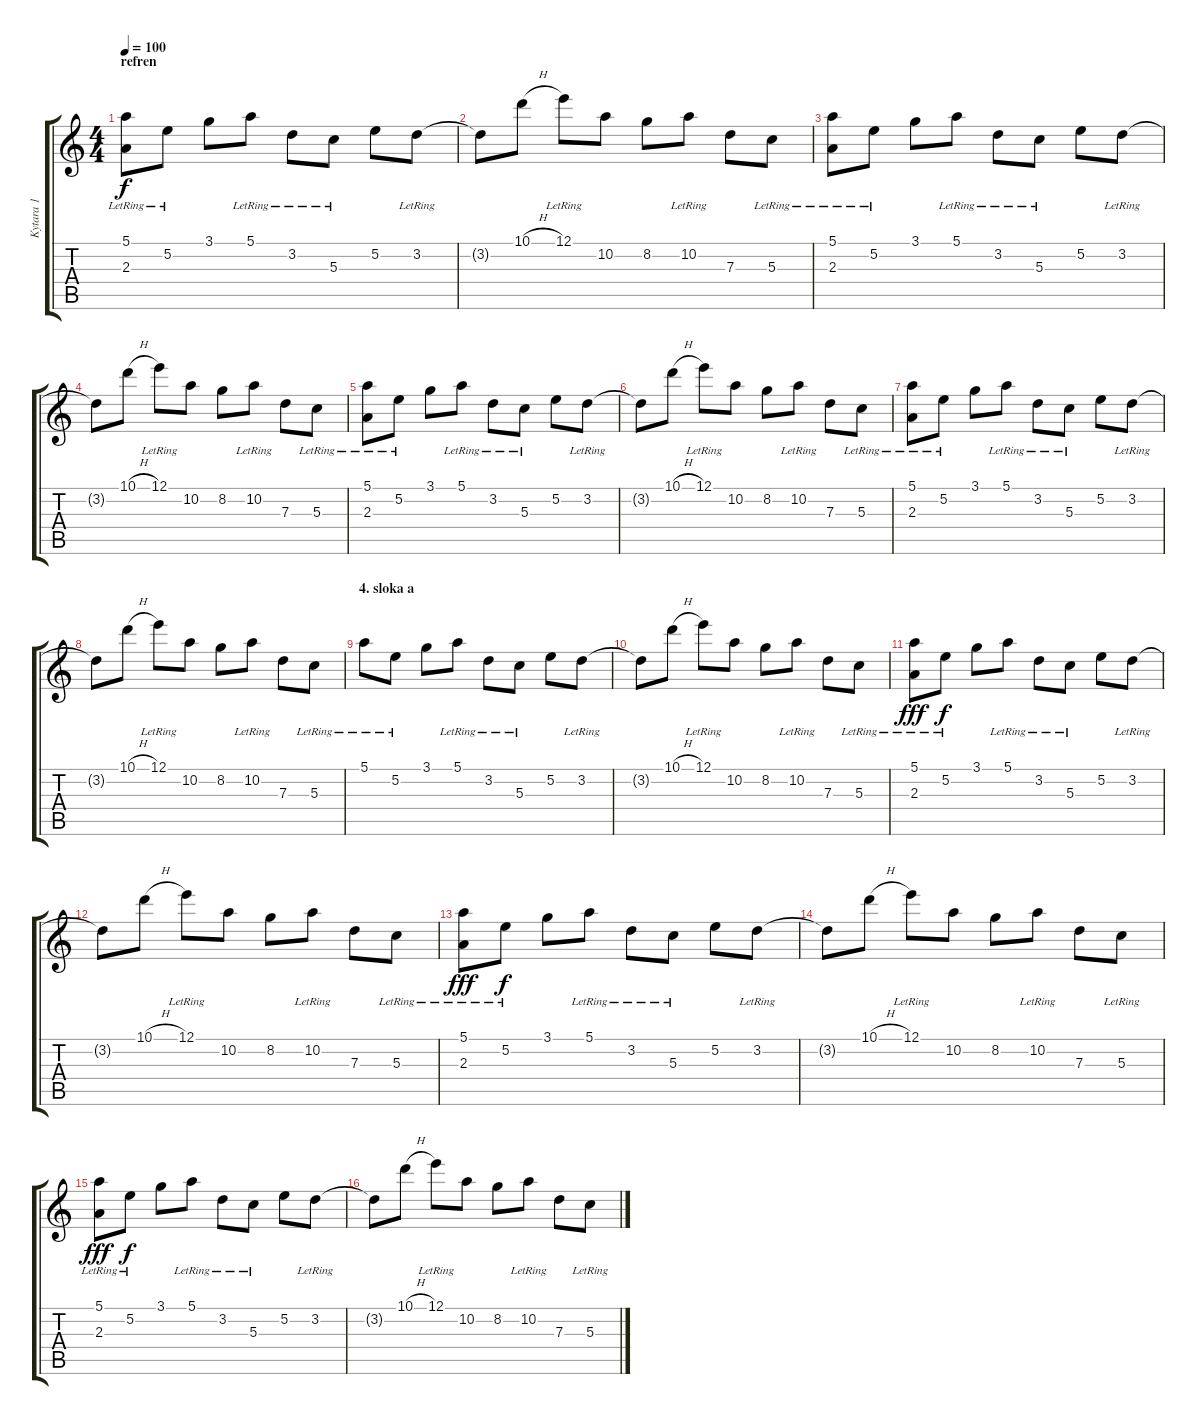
\track ("Kytara 1" "Kytara 1") {instrument acousticguitarsteel}
\staff {score tabs}
\tuning (E4 B3 G3 D3 A2 E2) {hide}
\ts (4 4)
\section ("" "refren")
\tempo 100
\clef g2
\ks c
(5.1{lr} 2.3{lr}).8{dy f} 5.2{lr}.8 3.1.8 5.1{lr}.8 3.2{lr}.8 5.3{lr}.8 5.2.8 3.2{lr}.8 |
3.2{t}.8 10.1{h}.8 12.1{lr}.8 10.2.8 8.2.8 10.2{lr}.8 7.3.8 5.3{lr}.8 |
(5.1{lr} 2.3{lr}).8 5.2{lr}.8 3.1.8 5.1{lr}.8 3.2{lr}.8 5.3{lr}.8 5.2.8 3.2{lr}.8 |
3.2{t}.8 10.1{h}.8 12.1{lr}.8 10.2.8 8.2.8 10.2{lr}.8 7.3.8 5.3{lr}.8 |
(5.1{lr} 2.3{lr}).8 5.2{lr}.8 3.1.8 5.1{lr}.8 3.2{lr}.8 5.3{lr}.8 5.2.8 3.2{lr}.8 |
3.2{t}.8 10.1{h}.8 12.1{lr}.8 10.2.8 8.2.8 10.2{lr}.8 7.3.8 5.3{lr}.8 |
(5.1{lr} 2.3{lr}).8 5.2{lr}.8 3.1.8 5.1{lr}.8 3.2{lr}.8 5.3{lr}.8 5.2.8 3.2{lr}.8 |
3.2{t}.8 10.1{h}.8 12.1{lr}.8 10.2.8 8.2.8 10.2{lr}.8 7.3.8 5.3{lr}.8 |
\section ("" "4. sloka a")
5.1{lr}.8 5.2{lr}.8 3.1.8 5.1{lr}.8 3.2{lr}.8 5.3{lr}.8 5.2.8 3.2{lr}.8 |
3.2{t}.8 10.1{h}.8 12.1{lr}.8 10.2.8 8.2.8 10.2{lr}.8 7.3.8 5.3{lr}.8 |
(5.1{lr} 2.3{lr}).8{dy fff} 5.2{lr}.8{dy f} 3.1.8 5.1{lr}.8 3.2{lr}.8 5.3{lr}.8 5.2.8 3.2{lr}.8 |
3.2{t}.8 10.1{h}.8 12.1{lr}.8 10.2.8 8.2.8 10.2{lr}.8 7.3.8 5.3{lr}.8 |
(5.1{lr} 2.3{lr}).8{dy fff} 5.2{lr}.8{dy f} 3.1.8 5.1{lr}.8 3.2{lr}.8 5.3{lr}.8 5.2.8 3.2{lr}.8 |
3.2{t}.8 10.1{h}.8 12.1{lr}.8 10.2.8 8.2.8 10.2{lr}.8 7.3.8 5.3{lr}.8 |
(5.1{lr} 2.3{lr}).8{dy fff} 5.2{lr}.8{dy f} 3.1.8 5.1{lr}.8 3.2{lr}.8 5.3{lr}.8 5.2.8 3.2{lr}.8 |
3.2{t}.8 10.1{h}.8 12.1{lr}.8 10.2.8 8.2.8 10.2{lr}.8 7.3.8 5.3{lr}.8
